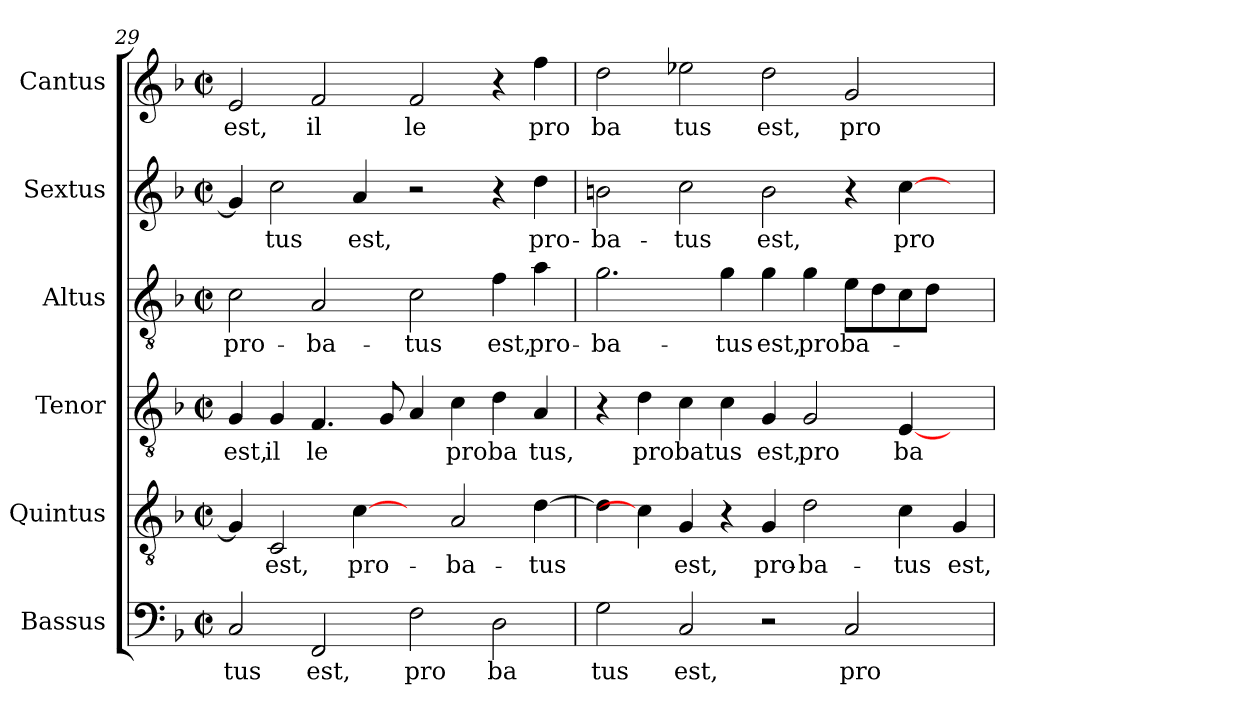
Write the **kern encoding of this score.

**kern	**text	**kern	**text	**kern	**text	**kern	**text	**kern	**text	**kern	**text
*part6	*part6	*part5	*part5	*part4	*part4	*part3	*part3	*part2	*part2	*part1	*part1
*staff6	*staff6	*staff5	*staff5	*staff4	*staff4	*staff3	*staff3	*staff2	*staff2	*staff1	*staff1
*I"Bassus	*	*I"Quintus	*	*I"Tenor	*	*I"Altus	*	*I"Sextus	*	*I"Cantus	*
*clefF4	*	*clefGv2	*	*clefGv2	*	*clefGv2	*	*clefG2	*	*clefG2	*
*k[b-]	*	*k[b-]	*	*k[b-]	*	*k[b-]	*	*k[b-]	*	*k[b-]	*
*F:	*	*F:	*	*F:	*	*F:	*	*F:	*	*F:	*
*M2/2	*	*M2/2	*	*M2/2	*	*M2/2	*	*M2/2	*	*M2/2	*
*met(c|)	*	*met(c|)	*	*met(c|)	*	*met(c|)	*	*met(c|)	*	*met(c|)	*
=29	=29	=29	=29	=29	=29	=29	=29	=29	=29	=29	=29
!	!LO:LY:b:cj	!	!	!	!LO:LY:b:cj	!	!LO:LY:b:cj	!	!	!	!LO:LY:b:cj
2C/	tus	4G/]	.	4G/	est,	2c\	pro-	4g/]	.	2e/	est,
!	!	!	!LO:LY:b:cj	!	!LO:LY:b:cj	!	!	!	!LO:LY:b:cj	!	!
.	.	2C/	est,	4G/	il	.	.	2cc\	-tus	.	.
!	!LO:LY:b:cj	!	!	!	!LO:LY:b:cj	!	!LO:LY:b:cj	!	!	!	!LO:LY:b:cj
2FF/	est,	.	.	4.F/	le	2A/	-ba-	.	.	2f/	il
!	!	!	!LO:LY:b:cj	!	!	!	!	!	!LO:LY:b:cj	!	!
.	.	[4c\	pro-	.	.	.	.	4a/	est,	.	.
.	.	.	.	8G/	.	.	.	.	.	.	.
!	!LO:LY:b:cj	!	!	!	!	!	!LO:LY:b:cj	!	!	!	!LO:LY:b:cj
2F\	pro	4ryy	.	4A/	.	2c\	-tus	2r	.	2f/	le
!	!	!	!LO:LY:b:cj	!	!LO:LY:b:cj	!	!	!	!	!	!
.	.	2A/	-ba-	4c\	proba	.	.	.	.	.	.
!	!LO:LY:b:cj	!	!	!	!	!	!LO:LY:b:cj	!	!	!	!
2D\	ba	.	.	4d\	.	4f\	est,	4r	.	4r	.
!	!	!	!LO:LY:b	!	!LO:LY:b:cj	!	!LO:LY:b:cj	!	!LO:LY:b:cj	!	!LO:LY:b:cj
.	.	[>4d\	-tus	4A/	tus,	4a\	pro-	4dd\	pro-	4ff\	pro
=30	=30	=30	=30	=30	=30	=30	=30	=30	=30	=30	=30
!	!LO:LY:b:cj	!	!	!	!	!	!LO:LY:b:cj	!	!LO:LY:b:cj	!	!LO:LY:b:cj
2G\	tus	4d\]	.	4r	.	2.g\	-ba-	2bn\	-ba-	2dd\	ba
!	!	!	!	!	!LO:LY:b	!	!	!	!	!	!
.	.	4c\]	.	4d\	probatus	.	.	.	.	.	.
!	!LO:LY:b:cj	!	!LO:LY:b:cj	!	!	!	!	!	!LO:LY:b:cj	!	!LO:LY:b:cj
2C/	est,	4G/	est,	4c\	.	.	.	2cc\	-tus	2ee-X\	tus
!	!	!	!	!	!	!	!LO:LY:b:cj	!	!	!	!
.	.	4r	.	4c\	.	4g\	-tus	.	.	.	.
!	!	!	!LO:LY:b:cj	!	!LO:LY:b:cj	!	!LO:LY:b:cj	!	!LO:LY:b:cj	!	!LO:LY:b:cj
2r	.	4G/	pro-	4G/	est,	4g\	est,	2b\	est,	2dd\	est,
!	!	!	!LO:LY:b:cj	!	!LO:LY:b:cj	!	!LO:LY:b:cj	!	!	!	!
.	.	2d\	-ba-	2G/	pro	4g\	proba-	.	.	.	.
!	!LO:LY:b:cj	!	!	!	!	!	!	!	!	!	!LO:LY:b:cj
2C/	pro	.	.	.	.	8e\L	.	4r	.	2g/	pro
.	.	.	.	.	.	8d\	.	.	.	.	.
!	!	!	!LO:LY:b:cj	!	!LO:LY:b:cj	!	!	!	!LO:LY:b	!	!
.	.	4c\	-tus	[>4E/	ba	8c\	.	[<4cc\	pro-	.	.
.	.	.	.	.	.	8d\J	.	.	.	.	.
!	!	!	!LO:LY:b:cj	!	!	!	!	!	!	!	!
4ryy	.	4G/	est,	4ryy	.	4ryy	.	4ryy	.	4ryy	.
=	=	=	=	=	=	=	=	=	=	=	=
*-	*-	*-	*-	*-	*-	*-	*-	*-	*-	*-	*-
